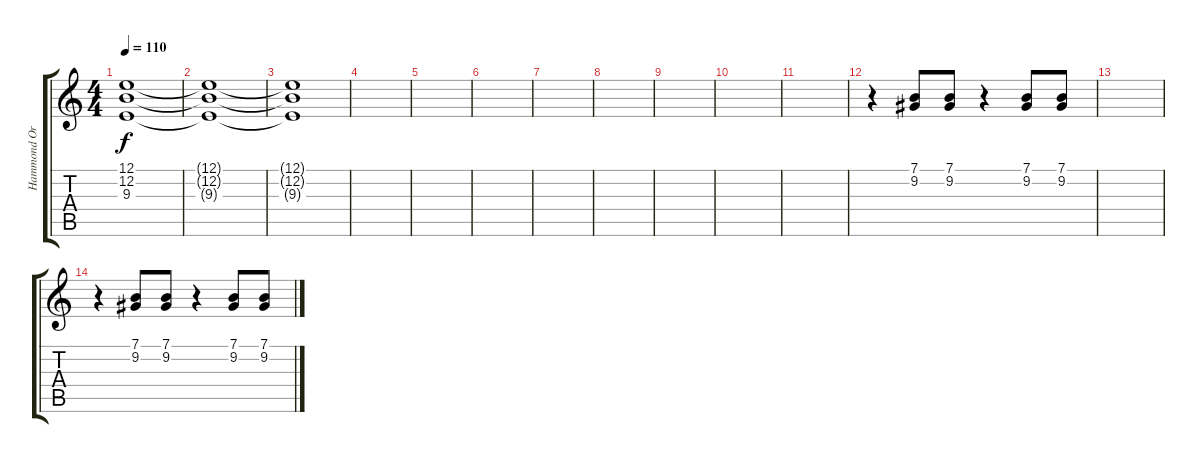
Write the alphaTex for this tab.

\track ("Hammond Organ" "Hammond Or") {instrument drawbarorgan}
\staff {score tabs}
\tuning (E4 B3 G3 D3 A2 E2) {hide}
\ts (4 4)
\tempo 110
\clef g2
\ks c
(12.1{t} 12.2{t} 9.3{t}).1{dy f volume 3} |
(12.1{t} 12.2{t} 9.3{t}).1 |
(12.1{t} 12.2{t} 9.3{t}).1 |
|
|
|
|
|
|
|
|
r.4 (7.1 9.2).8{volume 10} (7.1 9.2).8 r.4 (7.1 9.2).8 (7.1 9.2).8 |
|
r.4 (7.1 9.2).8 (7.1 9.2).8 r.4 (7.1 9.2).8 (7.1 9.2).8
